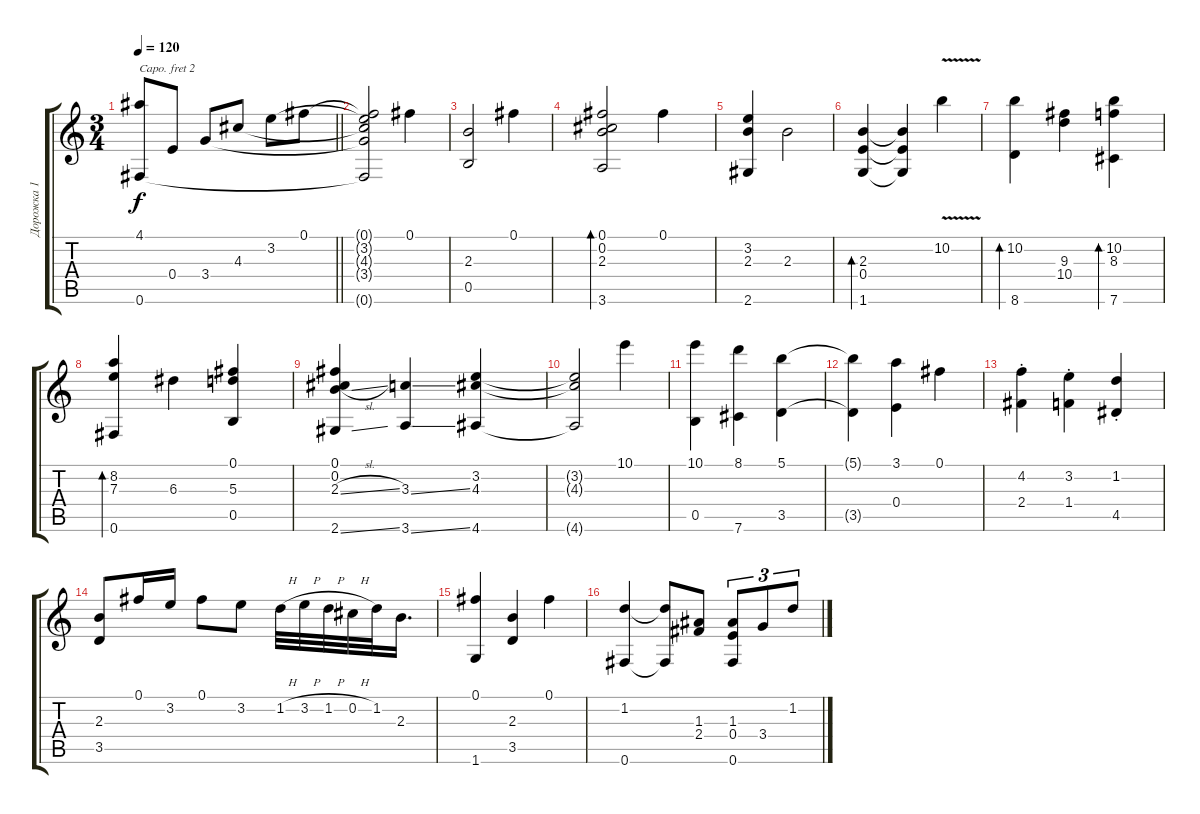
\track ("Дорожка 1" "Дорожка 1") {instrument acousticguitarnylon}
\staff {score tabs}
\capo 2
\tuning (E4 B3 G3 D3 A2 E2) {hide}
\ts (3 4)
\tempo 120
\clef g2
\barLineRight lightlight
\ks c
(4.1 0.6).8{dy f} 0.4.8 3.4.8 4.3.8 3.2.8 0.1.8 |
\section ("" "")
(0.1{t} 3.2{t} 4.3{t} 3.4{t} 0.6{t}).2 0.1.4 |
(2.3 0.5).2 0.1.4 |
(0.1 0.2 2.3 3.6).2{bd 60} 0.1.4 |
(3.2 2.3 2.6).4 2.3.2 |
(2.3 0.4 1.6).4{bd 60} (2.3{t} 0.4{t} 1.6{t}).4 10.2{v}.4 |
(10.2 8.6).4{bd 60} (9.3 10.4).4 (10.2 8.3 7.6).4{bd 60} |
(8.2 7.3 0.6).4{bd 60} 6.3.4 (0.1 5.3 0.5).4 |
(0.1 0.2 2.3{sl} 2.6{ss}).4 (3.3{ss} 3.6{ss}).4 (3.2 4.3 4.6).4 |
(3.2{t} 4.3{t} 4.6{t}).2 10.1.4 |
(10.1 0.5).4 (8.1 7.6).4 (5.1 3.5).4 |
(5.1{t} 3.5{t}).4 (3.1 0.4).4 0.1.4 |
(4.2{st} 2.4{st}).4 (3.2{st} 1.4{st}).4 (1.2{st} 4.5{st}).4 |
(2.3 3.5).8 0.1.16 3.2.16 0.1.8 3.2.8 1.2{h}.32 3.2{h}.32 1.2{h}.32 0.2{h}.32 1.2.32 2.3.16{d} |
(0.1 1.6).4 (2.3 3.5).4 0.1.4 |
(1.2 0.6).4 (1.2{t} 0.6{t}).8 (1.3 2.4).8 (1.3 0.4 0.6).8{tu (3 2)} 3.4.8{tu (3 2)} 1.2.8{tu (3 2)}
